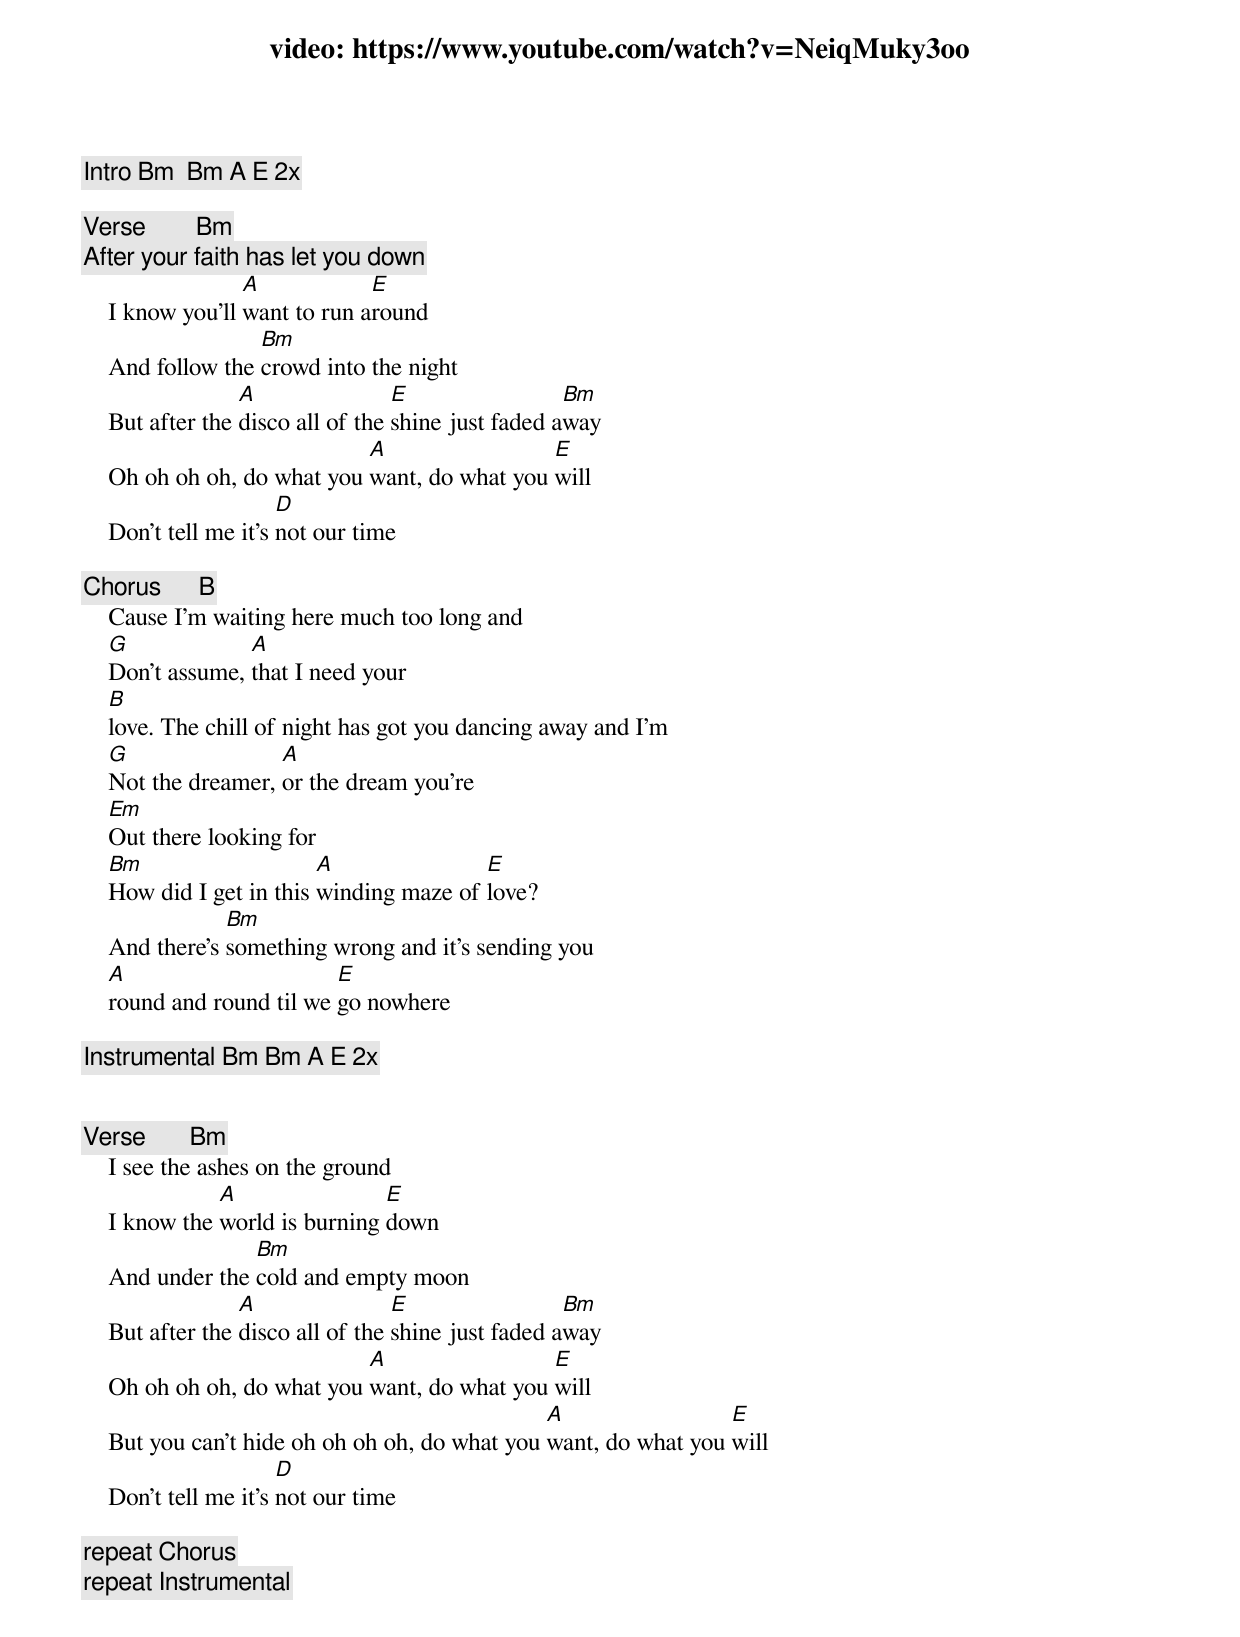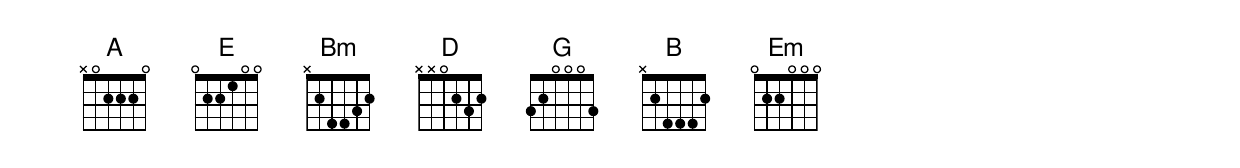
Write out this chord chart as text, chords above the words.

video: https://www.youtube.com/watch?v=NeiqMuky3oo

[Intro] Bm  Bm A E [2x]

[Verse]        Bm
    After your faith has let you down
                  A            E
    I know you'll want to run around
                   Bm
    And follow the crowd into the night
                  A                E                 Bm
    But after the disco all of the shine just faded away
                             A                 E
    Oh oh oh oh, do what you want, do what you will
                       D
    Don't tell me it's not our time

[Chorus]      B
    Cause I'm waiting here much too long and
    G             A
    Don't assume, that I need your
    B
    love. The chill of night has got you dancing away and I'm
    G                A
    Not the dreamer, or the dream you're
    Em
    Out there looking for
    Bm                    A               E
    How did I get in this winding maze of love?
                Bm
    And there's something wrong and it's sending you
    A                      E
    round and round til we go nowhere

[Instrumental] Bm Bm A E [2x]


[Verse]       Bm
    I see the ashes on the ground
               A                E
    I know the world is burning down
                  Bm
    And under the cold and empty moon
                  A                E                 Bm
    But after the disco all of the shine just faded away
                             A                 E
    Oh oh oh oh, do what you want, do what you will
                                                A                 E
    But you can't hide oh oh oh oh, do what you want, do what you will
                       D
    Don't tell me it's not our time

[repeat Chorus]
[repeat Instrumental]
